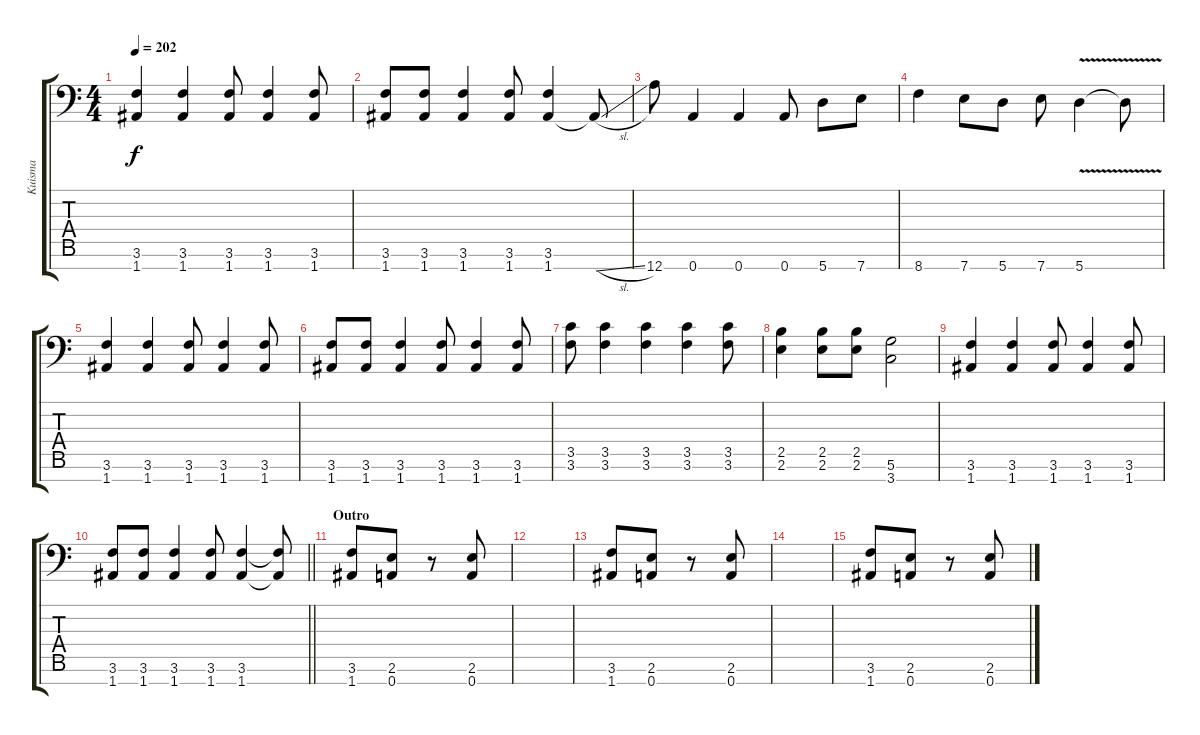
\track ("Kuisma" "Kuisma") {instrument distortionguitar}
\staff {score tabs}
\tuning (E4 B3 G3 D3 A2 D2 A1) {hide}
\ts (4 4)
\tempo 202
\clef f4
\ks c
(3.6 1.7).4{dy f} (3.6 1.7).4 (3.6 1.7).8 (3.6 1.7).4 (3.6 1.7).8 |
(3.6 1.7).8 (3.6 1.7).8 (3.6 1.7).4 (3.6 1.7).8 (3.6 1.7).4 1.7{sl t}.8 |
12.7.8 0.7.4 0.7.4 0.7.8 5.7.8 7.7.8 |
8.7.4 7.7.8 5.7.8 7.7.8 5.7{v}.4 5.7{t}.8 |
(3.6 1.7).4 (3.6 1.7).4 (3.6 1.7).8 (3.6 1.7).4 (3.6 1.7).8 |
(3.6 1.7).8 (3.6 1.7).8 (3.6 1.7).4 (3.6 1.7).8 (3.6 1.7).4 (3.6 1.7).8 |
(3.5 3.6).8 (3.5 3.6).4 (3.5 3.6).4 (3.5 3.6).4 (3.5 3.6).8 |
(2.5 2.6).4 (2.5 2.6).8 (2.5 2.6).8 (5.6 3.7).2 |
(3.6 1.7).4 (3.6 1.7).4 (3.6 1.7).8 (3.6 1.7).4 (3.6 1.7).8 |
\barLineRight lightlight
(3.6 1.7).8 (3.6 1.7).8 (3.6 1.7).4 (3.6 1.7).8 (3.6 1.7).4 (3.6{t} 1.7{t}).8 |
\section ("" "Outro")
(3.6 1.7).8 (2.6 0.7).8 r.8 (2.6 0.7).8 |
|
(3.6 1.7).8 (2.6 0.7).8 r.8 (2.6 0.7).8 |
|
(3.6 1.7).8 (2.6 0.7).8 r.8 (2.6 0.7).8
